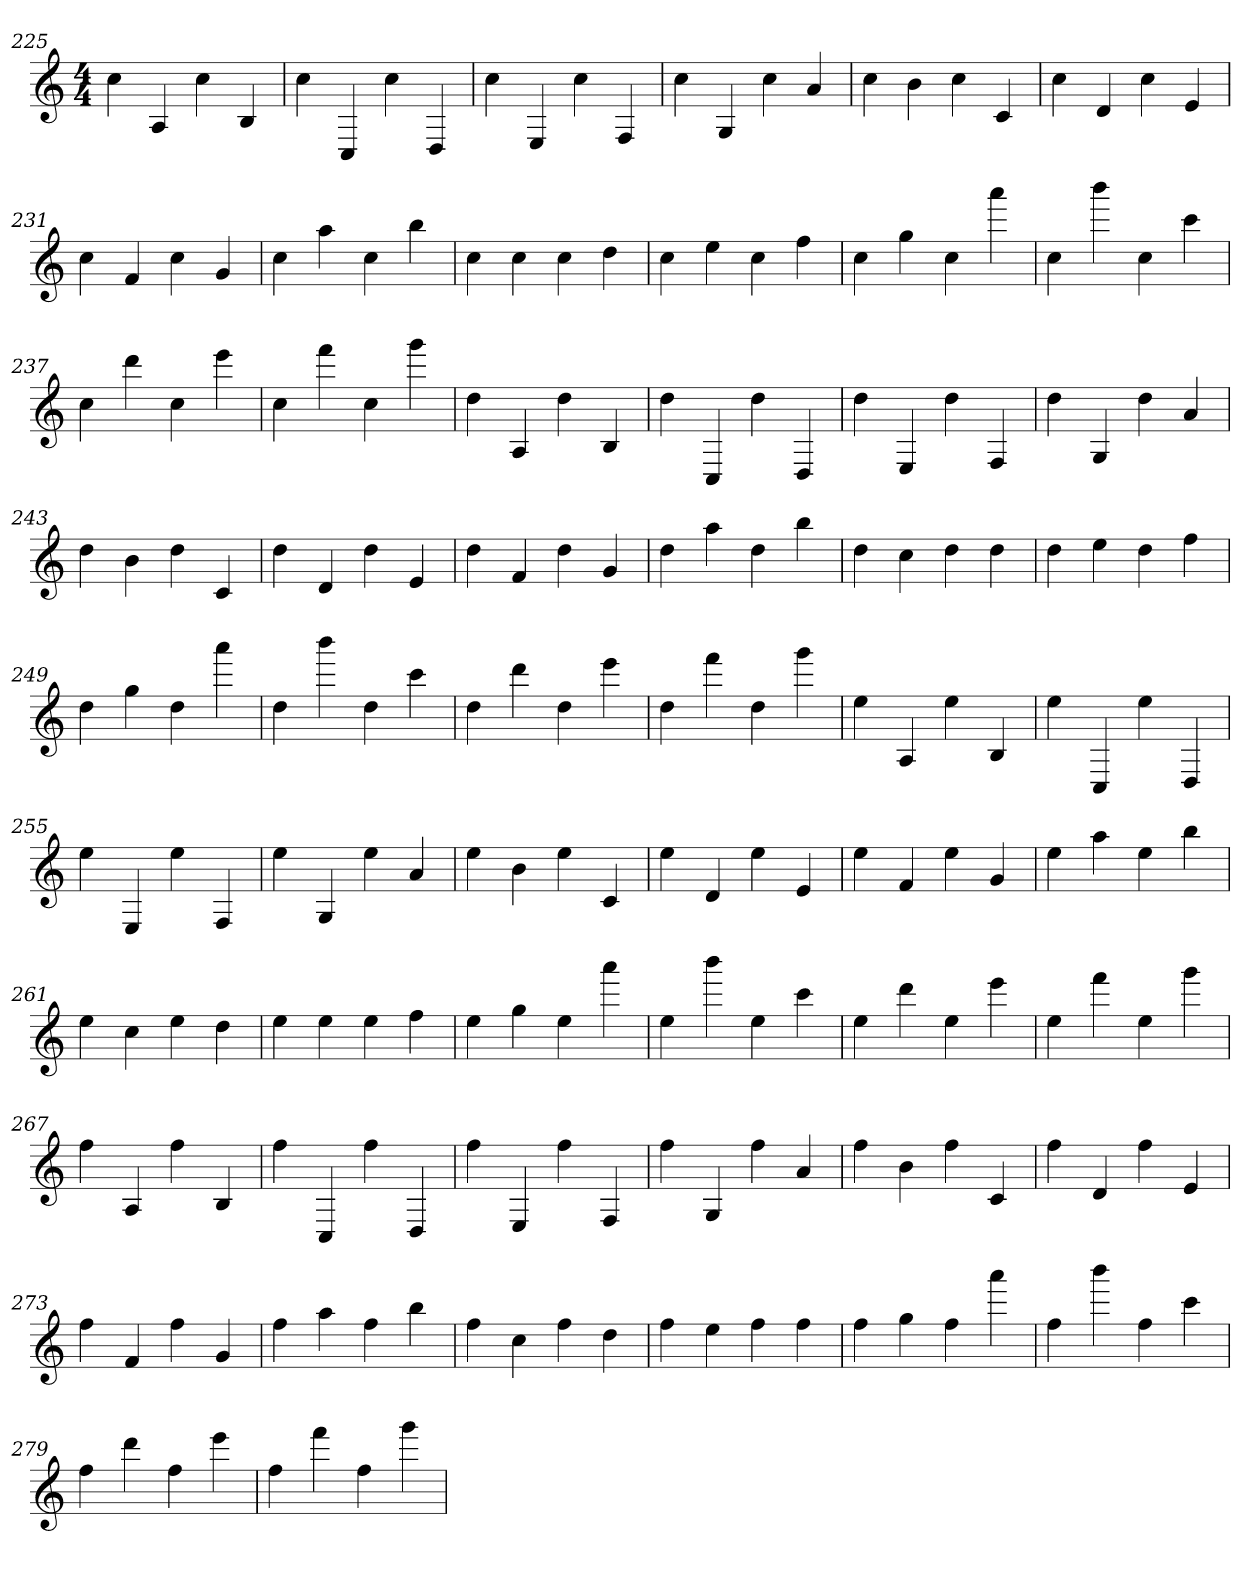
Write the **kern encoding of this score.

**kern
*part1
*staff1
*clefG2
*M4/4
=225
4cc
4A
4cc
4B
=226
4cc
4C
4cc
4D
=227
4cc
4E
4cc
4F
=228
4cc
4G
4cc
4a
=229
4cc
4b
4cc
4c
=230
4cc
4d
4cc
4e
=231
4cc
4f
4cc
4g
=232
4cc
4aa
4cc
4bb
=233
4cc
4cc
4cc
4dd
=234
4cc
4ee
4cc
4ff
=235
4cc
4gg
4cc
4aaa
=236
4cc
4bbb
4cc
4ccc
=237
4cc
4ddd
4cc
4eee
=238
4cc
4fff
4cc
4ggg
=239
4dd
4A
4dd
4B
=240
4dd
4C
4dd
4D
=241
4dd
4E
4dd
4F
=242
4dd
4G
4dd
4a
=243
4dd
4b
4dd
4c
=244
4dd
4d
4dd
4e
=245
4dd
4f
4dd
4g
=246
4dd
4aa
4dd
4bb
=247
4dd
4cc
4dd
4dd
=248
4dd
4ee
4dd
4ff
=249
4dd
4gg
4dd
4aaa
=250
4dd
4bbb
4dd
4ccc
=251
4dd
4ddd
4dd
4eee
=252
4dd
4fff
4dd
4ggg
=253
4ee
4A
4ee
4B
=254
4ee
4C
4ee
4D
=255
4ee
4E
4ee
4F
=256
4ee
4G
4ee
4a
=257
4ee
4b
4ee
4c
=258
4ee
4d
4ee
4e
=259
4ee
4f
4ee
4g
=260
4ee
4aa
4ee
4bb
=261
4ee
4cc
4ee
4dd
=262
4ee
4ee
4ee
4ff
=263
4ee
4gg
4ee
4aaa
=264
4ee
4bbb
4ee
4ccc
=265
4ee
4ddd
4ee
4eee
=266
4ee
4fff
4ee
4ggg
=267
4ff
4A
4ff
4B
=268
4ff
4C
4ff
4D
=269
4ff
4E
4ff
4F
=270
4ff
4G
4ff
4a
=271
4ff
4b
4ff
4c
=272
4ff
4d
4ff
4e
=273
4ff
4f
4ff
4g
=274
4ff
4aa
4ff
4bb
=275
4ff
4cc
4ff
4dd
=276
4ff
4ee
4ff
4ff
=277
4ff
4gg
4ff
4aaa
=278
4ff
4bbb
4ff
4ccc
=279
4ff
4ddd
4ff
4eee
=280
4ff
4fff
4ff
4ggg
=
*-
